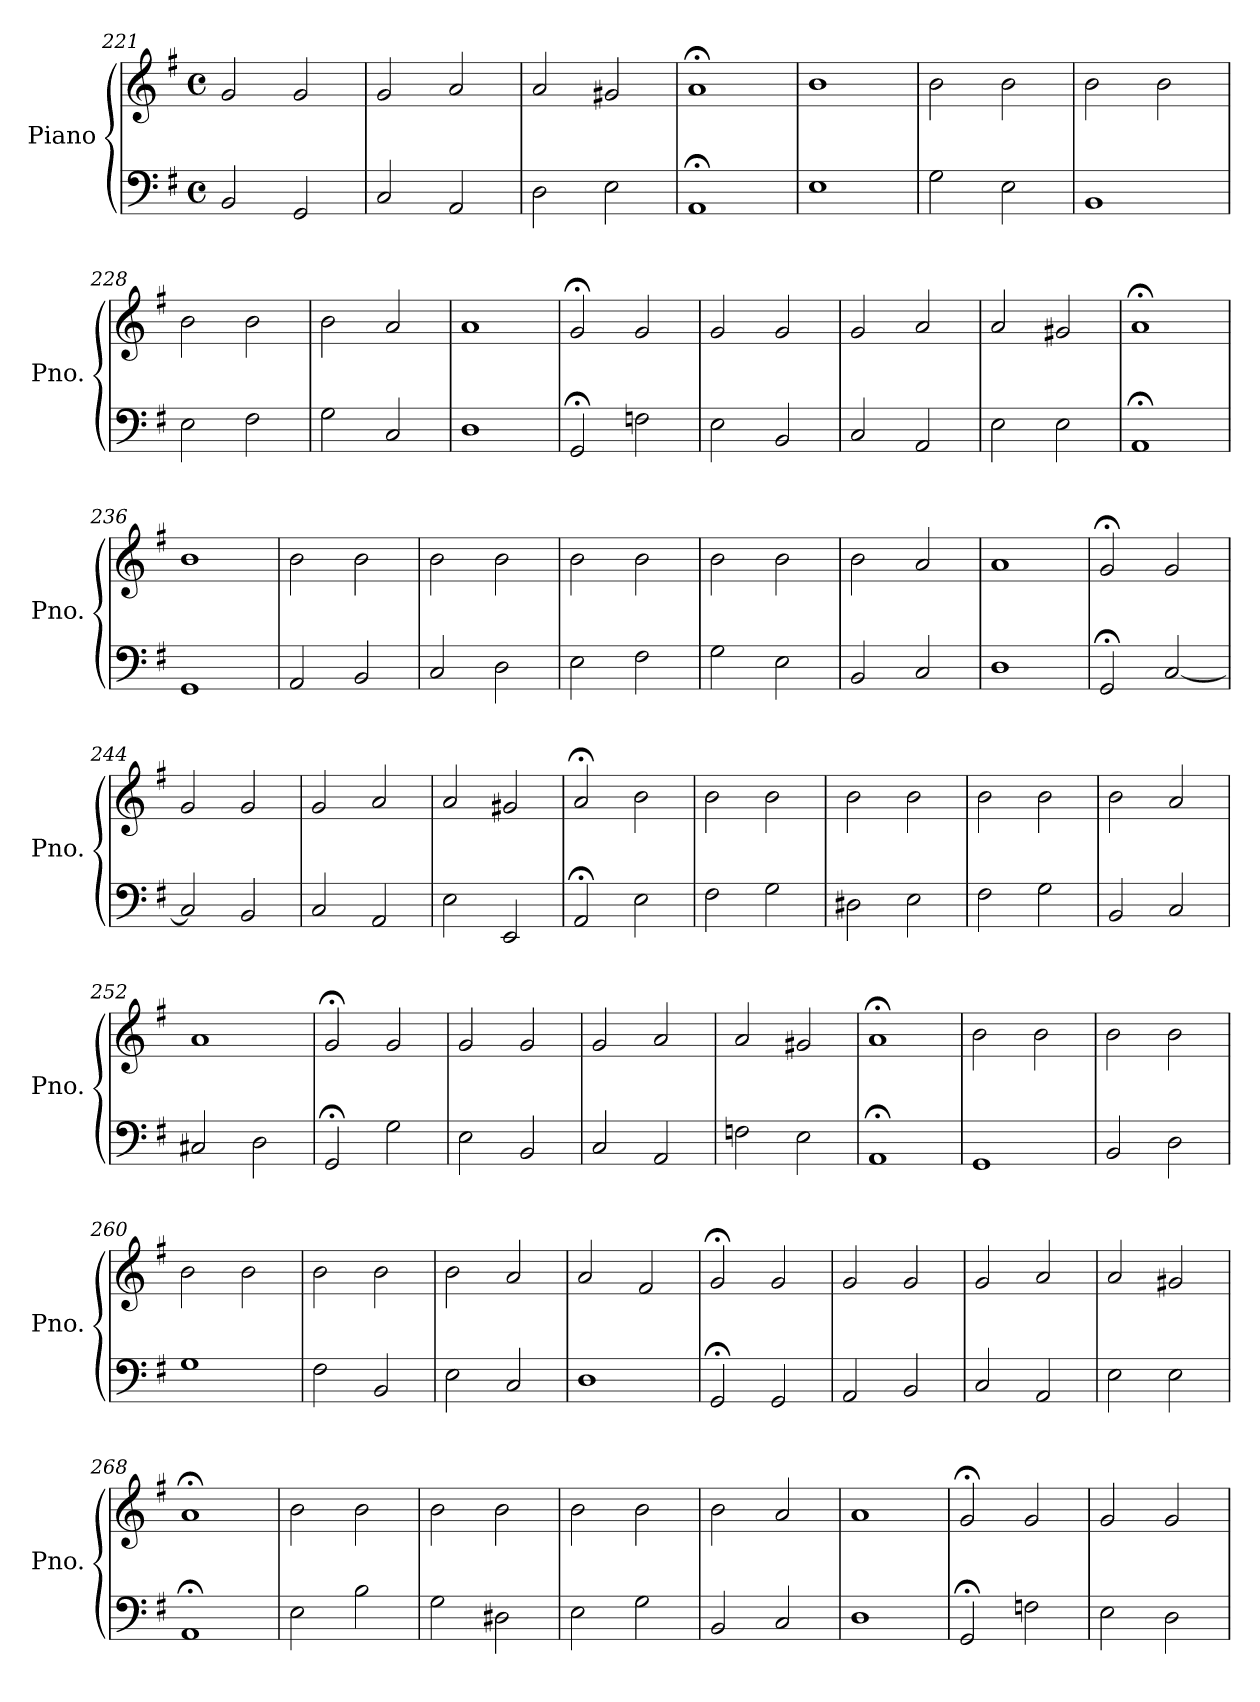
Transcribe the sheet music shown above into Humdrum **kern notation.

**kern	**kern
*part1	*part1
*staff2	*staff1
*I"Piano	*
*I'Pno.	*
*clefF4	*clefG2
*k[f#]	*k[f#]
*M4/4	*M4/4
*met(c)	*met(c)
=221	=221
2BB/	2g/
2GG/	2g/
=222	=222
2C/	2g/
2AA/	2a/
!!LO:LB:g=z
=223	=223
2D\	2a/
2E\	2g#X/
=224	=224
1AA;<	1a;<
=225	=225
1E	1b
=226	=226
2G\	2b\
2E\	2b\
=227	=227
1BB	2b\
.	2b\
=228	=228
2E\	2b\
2F#\	2b\
=229	=229
2G\	2b\
2C/	2a/
=230	=230
1D	1a
=231	=231
2GG;</	2g;</
2Fn\	2g/
=232	=232
2E\	2g/
2BB/	2g/
=233	=233
2C/	2g/
2AA/	2a/
=234	=234
2E\	2a/
2E\	2g#X/
=235	=235
1AA;<	1a;<
!!LO:LB:g=z
=236	=236
1GG	1b
=237	=237
2AA/	2b\
2BB/	2b\
=238	=238
2C/	2b\
2D\	2b\
=239	=239
2E\	2b\
2F#\	2b\
=240	=240
2G\	2b\
2E\	2b\
=241	=241
2BB/	2b\
2C/	2a/
=242	=242
1D	1a
=243	=243
2GG;</	2g;</
[2C/	2g/
=244	=244
2C/]	2g/
2BB/	2g/
=245	=245
2C/	2g/
2AA/	2a/
=246	=246
2E\	2a/
2EE/	2g#X/
=247	=247
2AA;</	2a;</
2E\	2b\
=248	=248
2F#\	2b\
2G\	2b\
!!LO:PB:g=z
=249	=249
2D#X\	2b\
2E\	2b\
=250	=250
2F#\	2b\
2G\	2b\
=251	=251
2BB/	2b\
2C/	2a/
=252	=252
2C#X/	1a
2D\	.
=253	=253
2GG;</	2g;</
2G\	2g/
=254	=254
2E\	2g/
2BB/	2g/
=255	=255
2C/	2g/
2AA/	2a/
=256	=256
2Fn\	2a/
2E\	2g#X/
=257	=257
1AA;<	1a;<
=258	=258
1GG	2b\
.	2b\
=259	=259
2BB/	2b\
2D\	2b\
=260	=260
1G	2b\
.	2b\
=261	=261
2F#\	2b\
2BB/	2b\
!!LO:LB:g=z
=262	=262
2E\	2b\
2C/	2a/
=263	=263
1D	2a/
.	2f#/
=264	=264
2GG;</	2g;</
2GG/	2g/
=265	=265
2AA/	2g/
2BB/	2g/
=266	=266
2C/	2g/
2AA/	2a/
=267	=267
2E\	2a/
2E\	2g#X/
=268	=268
1AA;<	1a;<
=269	=269
2E\	2b\
2B\	2b\
=270	=270
2G\	2b\
2D#X\	2b\
=271	=271
2E\	2b\
2G\	2b\
=272	=272
2BB/	2b\
2C/	2a/
=273	=273
1D	1a
=274	=274
2GG;</	2g;</
2Fn\	2g/
!!LO:LB:g=z
=275	=275
2E\	2g/
2D\	2g/
=	=
*-	*-
